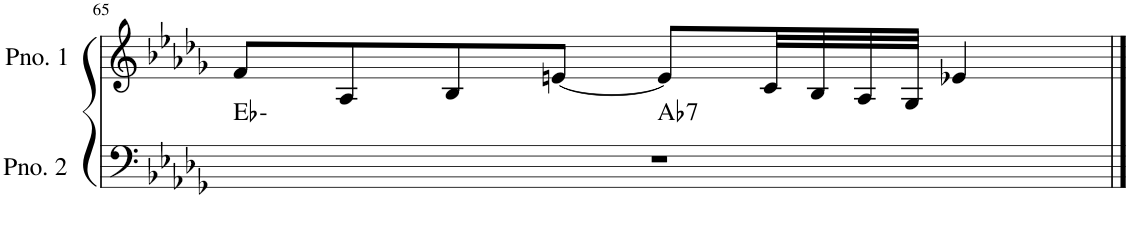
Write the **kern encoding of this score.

**kern	**harte	**kern
*part2	*part2	*part1
*staff2	*	*staff1
*I"ピアノ 2	*	*I"ピアノ 1
!!LO:PB:g=z
*clefF4	*	*clefG2
*k[b-e-a-d-g-]	*	*k[b-e-a-d-g-]
*M4/4	*	*M4/4
=65	=65	=65
*^	*	*
1r	2ryy	Eb:min	8f/L
.	.	.	8A-/
.	.	.	8B-/
.	.	.	[8en/J
!	!	!LO:H:kt=7	!
.	2ryy	Ab:7	8e/L]
.	.	.	32c/LL
.	.	.	32B-/
.	.	.	32A-/
.	.	.	32G-/JJJ
.	.	.	4e-X/
*v	*v	*	*
==	==	==
*-	*-	*-
